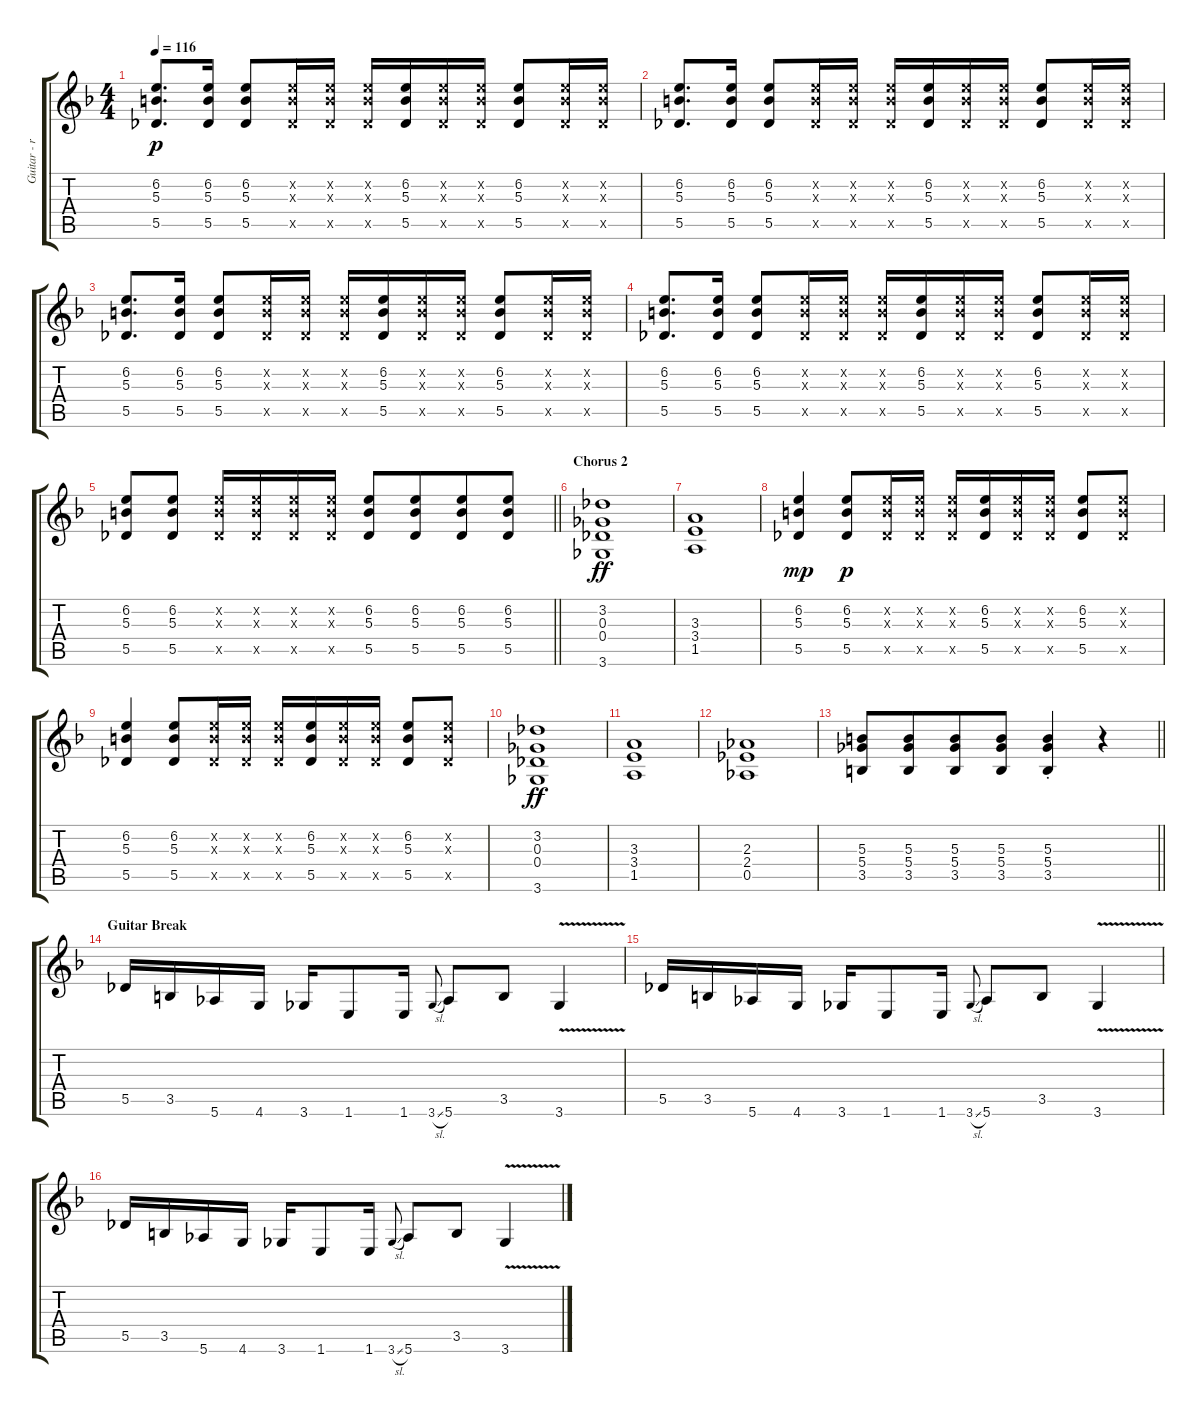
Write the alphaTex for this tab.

\track ("Guitar - rhythm - right" "Guitar - r") {instrument electricguitarjazz}
\staff {score tabs}
\tuning (Eb4 Bb3 Gb3 Db3 Ab2 Eb2) {hide}
\ts (4 4)
\tempo 116
\clef g2
\ks f
(6.2 5.3 5.5).8{d dy p} (6.2 5.3 5.5).16 (6.2 5.3 5.5).8 (6.2{x} 5.3{x} 5.5{x}).16 (6.2{x} 5.3{x} 5.5{x}).16 (6.2{x} 5.3{x} 5.5{x}).16 (6.2 5.3 5.5).16 (6.2{x} 5.3{x} 5.5{x}).16 (6.2{x} 5.3{x} 5.5{x}).16 (6.2 5.3 5.5).8 (6.2{x} 5.3{x} 5.5{x}).16 (6.2{x} 5.3{x} 5.5{x}).16 |
(6.2 5.3 5.5).8{d} (6.2 5.3 5.5).16 (6.2 5.3 5.5).8 (6.2{x} 5.3{x} 5.5{x}).16 (6.2{x} 5.3{x} 5.5{x}).16 (6.2{x} 5.3{x} 5.5{x}).16 (6.2 5.3 5.5).16 (6.2{x} 5.3{x} 5.5{x}).16 (6.2{x} 5.3{x} 5.5{x}).16 (6.2 5.3 5.5).8 (6.2{x} 5.3{x} 5.5{x}).16 (6.2{x} 5.3{x} 5.5{x}).16 |
(6.2 5.3 5.5).8{d} (6.2 5.3 5.5).16 (6.2 5.3 5.5).8 (6.2{x} 5.3{x} 5.5{x}).16 (6.2{x} 5.3{x} 5.5{x}).16 (6.2{x} 5.3{x} 5.5{x}).16 (6.2 5.3 5.5).16 (6.2{x} 5.3{x} 5.5{x}).16 (6.2{x} 5.3{x} 5.5{x}).16 (6.2 5.3 5.5).8 (6.2{x} 5.3{x} 5.5{x}).16 (6.2{x} 5.3{x} 5.5{x}).16 |
(6.2 5.3 5.5).8{d} (6.2 5.3 5.5).16 (6.2 5.3 5.5).8 (6.2{x} 5.3{x} 5.5{x}).16 (6.2{x} 5.3{x} 5.5{x}).16 (6.2{x} 5.3{x} 5.5{x}).16 (6.2 5.3 5.5).16 (6.2{x} 5.3{x} 5.5{x}).16 (6.2{x} 5.3{x} 5.5{x}).16 (6.2 5.3 5.5).8 (6.2{x} 5.3{x} 5.5{x}).16 (6.2{x} 5.3{x} 5.5{x}).16 |
\barLineRight lightlight
(6.2 5.3 5.5).8 (6.2 5.3 5.5).8 (6.2{x} 5.3{x} 5.5{x}).16 (6.2{x} 5.3{x} 5.5{x}).16 (6.2{x} 5.3{x} 5.5{x}).16 (6.2{x} 5.3{x} 5.5{x}).16 (6.2 5.3 5.5).8 (6.2 5.3 5.5).8{beam merge} (6.2 5.3 5.5).8 (6.2 5.3 5.5).8 |
\section ("" "Chorus 2")
(3.2 0.3 0.4 3.6).1{dy ff volume 7 instrument distortionguitar} |
(3.3 3.4 1.5).1 |
(6.2 5.3 5.5).4{dy mp instrument distortionguitar} (6.2 5.3 5.5).8{dy p} (6.2{x} 5.3{x} 5.5{x}).16 (6.2{x} 5.3{x} 5.5{x}).16 (6.2{x} 5.3{x} 5.5{x}).16 (6.2 5.3 5.5).16 (6.2{x} 5.3{x} 5.5{x}).16 (6.2{x} 5.3{x} 5.5{x}).16 (6.2 5.3 5.5).8 (6.2{x} 5.3{x} 5.5{x}).8 |
(6.2 5.3 5.5).4 (6.2 5.3 5.5).8 (6.2{x} 5.3{x} 5.5{x}).16 (6.2{x} 5.3{x} 5.5{x}).16 (6.2{x} 5.3{x} 5.5{x}).16 (6.2 5.3 5.5).16 (6.2{x} 5.3{x} 5.5{x}).16 (6.2{x} 5.3{x} 5.5{x}).16 (6.2 5.3 5.5).8 (6.2{x} 5.3{x} 5.5{x}).8 |
(3.2 0.3 0.4 3.6).1{dy ff volume 7 instrument distortionguitar} |
(3.3 3.4 1.5).1 |
(2.3 2.4 0.5).1 |
\barLineRight lightlight
(5.3 5.4 3.5).8 (5.3 5.4 3.5).8{beam merge} (5.3 5.4 3.5).8 (5.3 5.4 3.5).8 (5.3{st} 5.4{st} 3.5{st}).4 r.4 |
\section ("" "Guitar Break")
5.5.16{volume 8 instrument distortionguitar} 3.5.16 5.6.16 4.6.16 3.6.16 1.6.8 1.6.16 3.6{sl}.8{gr onbeat} 5.6.8 3.5.8 3.6{v}.4 |
5.5.16 3.5.16 5.6.16 4.6.16 3.6.16 1.6.8 1.6.16 3.6{sl}.8{gr onbeat} 5.6.8 3.5.8 3.6{v}.4 |
5.5.16 3.5.16 5.6.16 4.6.16 3.6.16 1.6.8 1.6.16 3.6{sl}.8{gr onbeat} 5.6.8 3.5.8 3.6{v}.4
